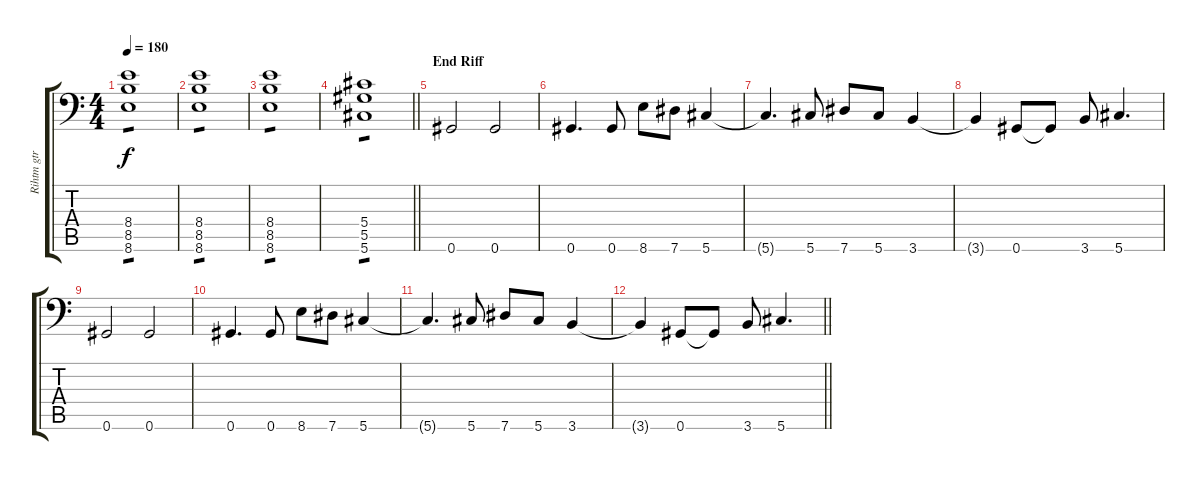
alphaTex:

\track ("Rihtm gtr" "Rihtm gtr") {instrument distortionguitar}
\staff {score tabs}
\tuning (Bb3 F3 Db3 Ab2 Eb2 Ab1) {hide}
\ts (4 4)
\tempo 180
\clef f4
\ks c
(8.4 8.5 8.6).1{tp 1 dy f} |
(8.4 8.5 8.6).1{tp 1} |
(8.4 8.5 8.6).1{tp 1} |
\barLineRight lightlight
(5.4 5.5 5.6).1{tp 1} |
\section ("" "End Riff")
0.6.2{volume 11 instrument distortionguitar} 0.6.2 |
0.6.4{d} 0.6.8 8.6.8 7.6.8 5.6.4 |
5.6{t}.4{d} 5.6.8 7.6.8 5.6.8 3.6.4 |
3.6{t}.4 0.6.8 0.6{t}.8 3.6.8 5.6.4{d} |
0.6.2 0.6.2 |
0.6.4{d} 0.6.8 8.6.8 7.6.8 5.6.4 |
5.6{t}.4{d} 5.6.8 7.6.8 5.6.8 3.6.4 |
\barLineRight lightlight
3.6{t}.4 0.6.8 0.6{t}.8 3.6.8 5.6.4{d}
